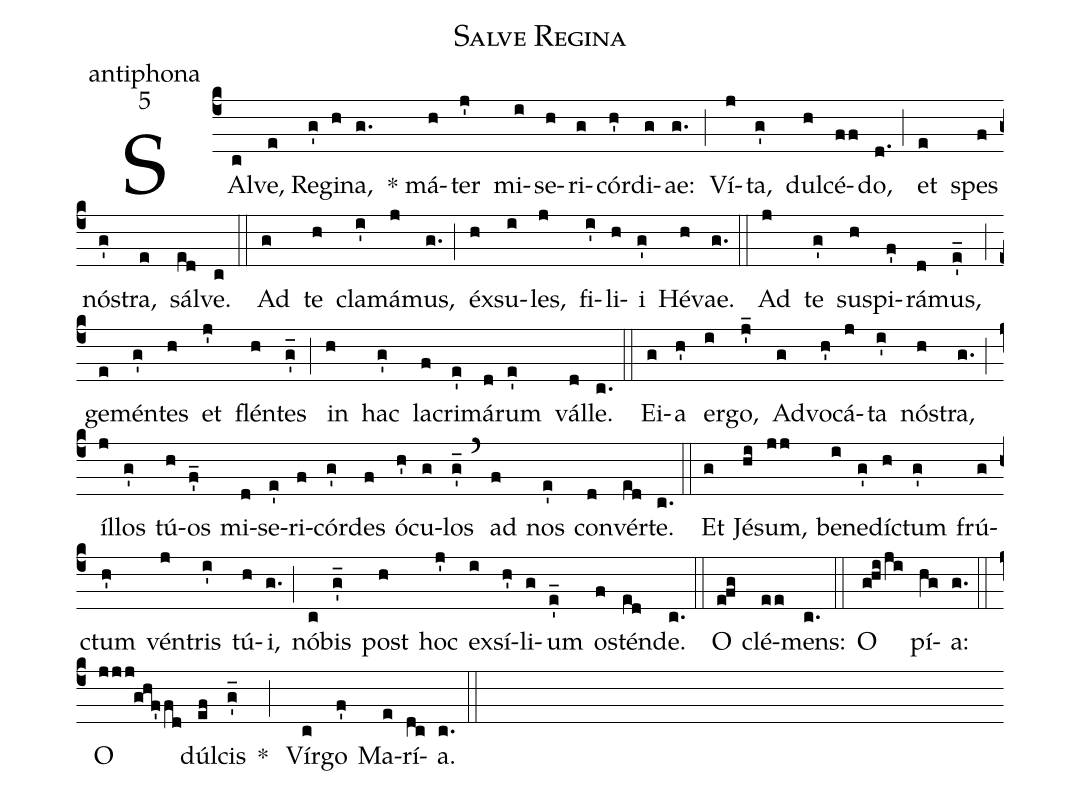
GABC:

name: Salve Regina;
office-part: antiphona;
mode: 5;
%%
(c4) SAl(c)ve(e), Re(g')gi(h)na,(g.) * má(h)ter(j') mi(i)se(h)ri(g)cór(h')di(g)ae:(g.) (;)
Ví(j)ta,(g') dul(h)cé(ff)do,(d.) (;)
et(e) spes(f) nó(g')stra,(e) sál(ed)ve.(c) (::)
Ad(g) te(h) cla(i')má(j)mus,(g.) (;)
éx(h)su(i)les,(j) fi(i')li(h)i(g') Hé(h)vae.(g.) (::)
Ad(j) te(g') su(h)spi(f')rá(d)mus,(e_') (;)
ge(e)mén(g')tes(h) et(j') flén(h)tes(g_') (;)
in(h) hac(g') la(f)cri(e')má(d)rum(e') vál(d)le.(c.) (::)
Ei(g)a(h') er(i)go,(j_') Ad(g)vo(h')cá(j)ta(i') nó(h)stra,(g.) (;)
íl(j)los(g') tú(h)os(f_') mi(d)se(e')ri(f)cór(g')des(f) ó(h')cu(g)los(g_')  (`) ad(f) nos(e') con(d)vér(ed)te.(c.) (::)
Et(g) Jé(hi)sum,(jj) be(i)ne(g')díc(h)tum(g') frú(g)ctum(h') vén(j)tris(i') tú(h)i,(g.) (;)
nó(c)bis(g_') post(h) hoc(j') ex(i)sí(h')li(g)um(e_') os(f)tén(ed)de.(c.) (::)
O(efg) clé(ee)mens:(c.) (::)
O(ghiji) pí(hg)a:(g.) (::)
O(jjj!ghf'fd) dúl(ef)cis(g_') * (;)
Vír(c)go(f') Ma(e)rí(dc)a.(c.) (::)
